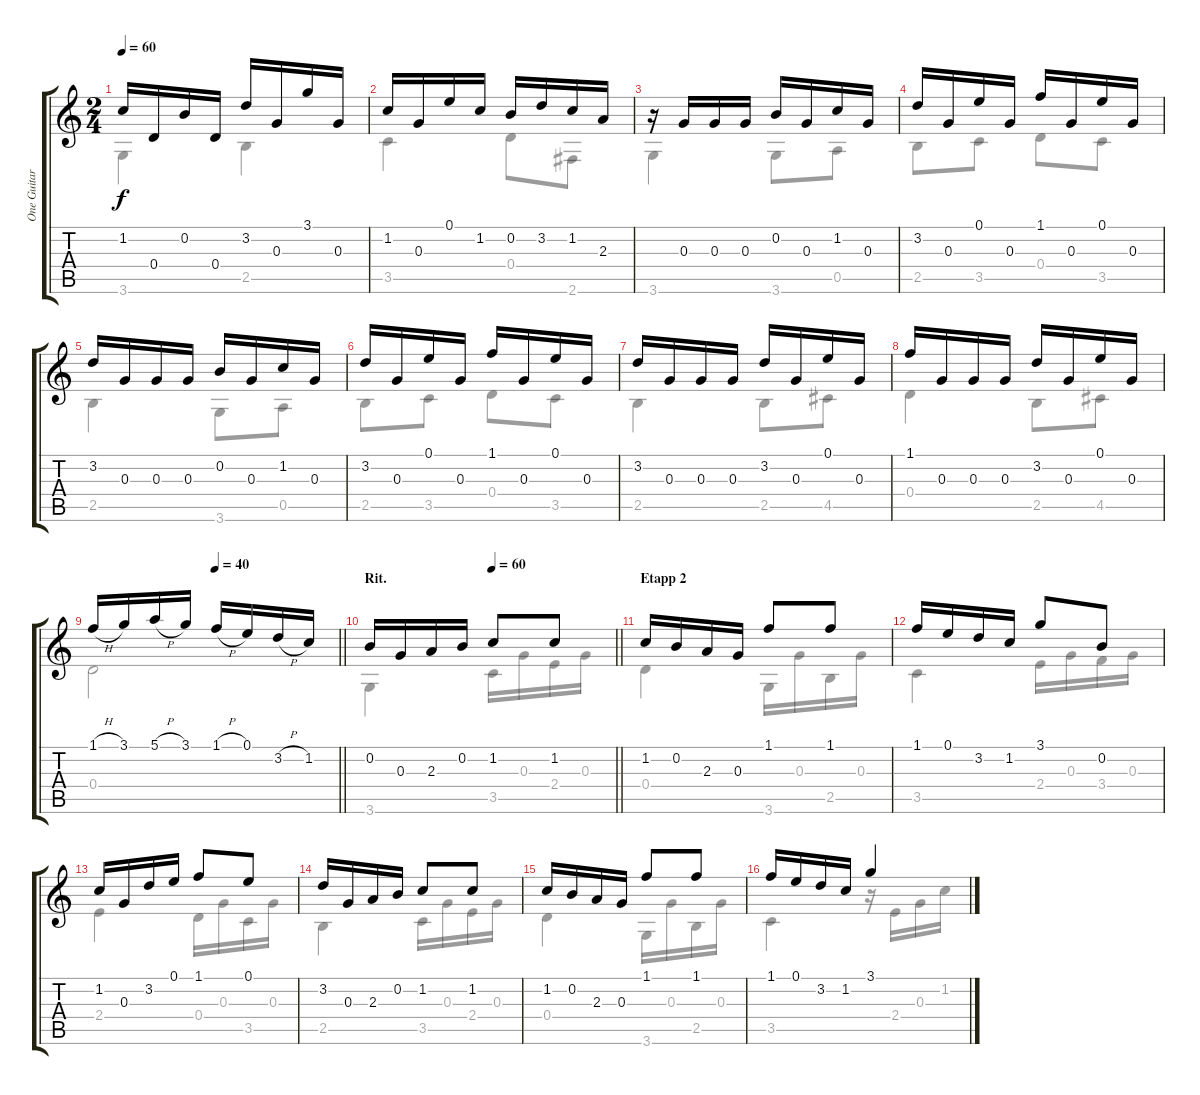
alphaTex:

\track ("One Guitar" "One Guitar") {instrument electricguitarjazz}
\staff {score tabs}
\tuning (E4 B3 G3 D3 A2 E2) {hide}
\voice
\ts (2 4)
\tempo 60
\clef g2
\ks c
1.2.16{dy f} 0.4.16 0.2.16 0.4.16 3.2.16{beam Up} 0.3.16{beam Up} 3.1.16{beam Up} 0.3.16{beam Up} |
1.2.16{beam Up} 0.3.16{beam Up} 0.1.16{beam Up} 1.2.16{beam Up} 0.2.16{beam Up} 3.2.16{beam Up} 1.2.16{beam Up} 2.3.16{beam Up} |
r.16 0.3.16{beam Up} 0.3.16{beam Up} 0.3.16{beam Up} 0.2.16{beam Up} 0.3.16{beam Up} 1.2.16{beam Up} 0.3.16{beam Up} |
3.2.16{beam Up} 0.3.16{beam Up} 0.1.16{beam Up} 0.3.16{beam Up} 1.1.16{beam Up} 0.3.16{beam Up} 0.1.16{beam Up} 0.3.16{beam Up} |
3.2.16{beam Up} 0.3.16{beam Up} 0.3.16{beam Up} 0.3.16{beam Up} 0.2.16{beam Up} 0.3.16{beam Up} 1.2.16{beam Up} 0.3.16{beam Up} |
3.2.16{beam Up} 0.3.16{beam Up} 0.1.16{beam Up} 0.3.16{beam Up} 1.1.16{beam Up} 0.3.16{beam Up} 0.1.16{beam Up} 0.3.16{beam Up} |
3.2.16{beam Up} 0.3.16{beam Up} 0.3.16{beam Up} 0.3.16{beam Up} 3.2.16{beam Up} 0.3.16{beam Up} 0.1.16{beam Up} 0.3.16{beam Up} |
1.1.16{beam Up} 0.3.16{beam Up} 0.3.16{beam Up} 0.3.16{beam Up} 3.2.16{beam Up} 0.3.16{beam Up} 0.1.16{beam Up} 0.3.16{beam Up} |
\tempo (40 0.5)
\barLineRight lightlight
1.1{h}.16{beam Up} 3.1.16{beam Up} 5.1{h}.16{beam Up} 3.1.16{beam Up} 1.1{h}.16{beam Up} 0.1.16{beam Up} 3.2{h}.16{beam Up} 1.2.16{beam Up} |
\section ("" "Rit.")
\tempo (60 0.5)
\barLineRight lightlight
0.2.16{beam Up} 0.3.16{beam Up} 2.3.16{beam Up} 0.2.16{beam Up} 1.2.8{beam Up} 1.2.8{beam Up} |
\section ("" "Etapp 2")
1.2.16{beam Up} 0.2.16{beam Up} 2.3.16{beam Up} 0.3.16{beam Up} 1.1.8{beam Up} 1.1.8{beam Up} |
1.1.16{beam Up} 0.1.16{beam Up} 3.2.16{beam Up} 1.2.16{beam Up} 3.1.8{beam Up} 0.2.8{beam Up} |
1.2.16{beam Up} 0.3.16{beam Up} 3.2.16{beam Up} 0.1.16{beam Up} 1.1.8{beam Up} 0.1.8{beam Up} |
3.2.16{beam Up} 0.3.16{beam Up} 2.3.16{beam Up} 0.2.16{beam Up} 1.2.8{beam Up} 1.2.8{beam Up} |
1.2.16{beam Up} 0.2.16{beam Up} 2.3.16{beam Up} 0.3.16{beam Up} 1.1.8{beam Up} 1.1.8{beam Up} |
1.1.16{beam Up} 0.1.16{beam Up} 3.2.16{beam Up} 1.2.16{beam Up} 3.1.4{beam Up}
\voice
\clef g2
\ottava regular
\simile none
\ks c
3.6.4{dy f beam Down} 2.5.4{beam Down} |
3.5.4{beam Down} 0.4.8{beam Down} 2.6.8{beam Down} |
3.6.4{beam Down} 3.6.8{beam Down} 0.5.8{beam Down} |
2.5.8{beam Down} 3.5.8{beam Down} 0.4.8{beam Down} 3.5.8{beam Down} |
2.5.4{beam Down} 3.6.8{beam Down} 0.5.8{beam Down} |
2.5.8{beam Down} 3.5.8{beam Down} 0.4.8{beam Down} 3.5.8{beam Down} |
2.5.4{beam Down} 2.5.8{beam Down} 4.5.8{beam Down} |
0.4.4{beam Down} 2.5.8{beam Down} 4.5.8{beam Down} |
\barLineRight lightlight
0.4.2{beam Down} |
\barLineRight lightlight
3.6.4{beam Down} 3.5.16{beam Down} 0.3.16{beam Down} 2.4.16{beam Down} 0.3.16{beam Down} |
0.4.4{beam Down} 3.6.16{beam Down} 0.3.16{beam Down} 2.5.16{beam Down} 0.3.16{beam Down} |
3.5.4{beam Down} 2.4.16{beam Down} 0.3.16{beam Down} 3.4.16{beam Down} 0.3.16{beam Down} |
2.4.4{beam Down} 0.4.16{beam Down} 0.3.16{beam Down} 3.5.16{beam Down} 0.3.16{beam Down} |
2.5.4{beam Down} 3.5.16{beam Down} 0.3.16{beam Down} 2.4.16{beam Down} 0.3.16{beam Down} |
0.4.4{beam Down} 3.6.16{beam Down} 0.3.16{beam Down} 2.5.16{beam Down} 0.3.16{beam Down} |
3.5.4{beam Down} r.16 2.4.16{beam Down} 0.3.16{beam Down} 1.2.16{beam Down}
